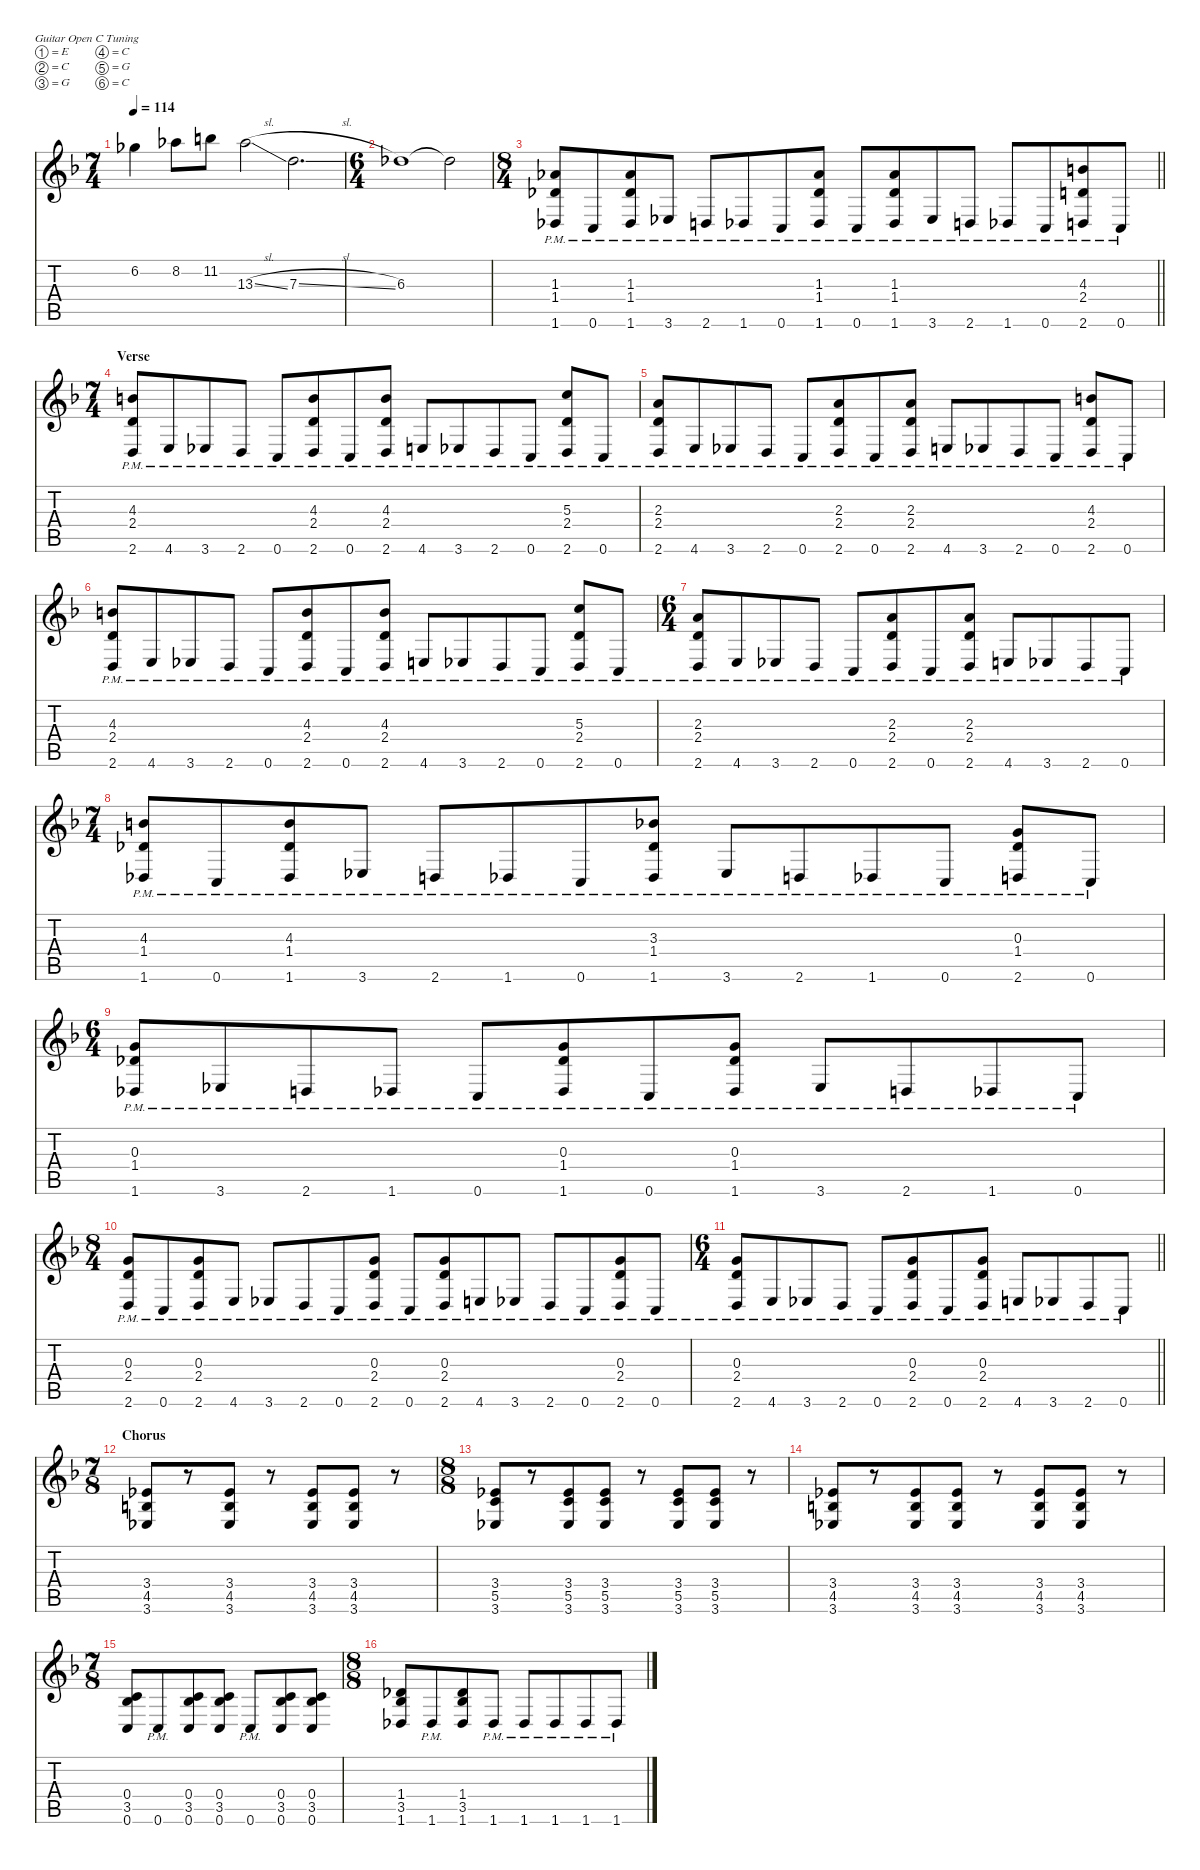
\defaultSystemsLayout 4
\hideDynamics
\bracketExtendMode nobrackets
\singleTrackTrackNamePolicy hidden
\multiTrackTrackNamePolicy hidden
\firstSystemTrackNameMode fullname
\otherSystemsTrackNameOrientation horizontal
\track ("Guitar 1" "Gtr 1") {mute instrument electricguitarjazz}
\staff {score tabs}
\tuning (E4 C4 G3 C3 G2 C2)
\ts (7 4)
\tempo 114
\clef g2
\ks dminor
6.2{acc b}.4{dy f beam Down} 8.2{acc b}.8{beam Down} 11.2{acc forcenatural}.8{beam Down} 13.3{sl acc b}.2{beam Down} 7.3{sl acc forcenatural}.2{d beam Down} |
\ts (6 4)
\beaming (8 4 4 4 4)
6.3{acc b}.1{beam Down} 6.3{t acc b}.2{beam Down} |
\ts (8 4)
\beaming (8 4 4 4 4)
\barLineRight lightlight
(1.6{pm acc b} 1.3{acc b} 1.4{acc b}).8{instrument overdrivenguitar beam Up} 0.6{pm acc forcenatural}.8{beam Up} (1.6{pm acc b} 1.4{acc b} 1.3{acc b}).8{beam Up} 3.6{pm acc b}.8{beam Up} 2.6{pm acc forcenatural}.8{beam Up} 1.6{pm acc b}.8{beam Up} 0.6{pm acc forcenatural}.8{beam Up} (1.6{pm acc b} 1.3{acc b} 1.4{acc b}).8{beam Up} 0.6{pm acc forcenatural}.8{beam Up} (1.6{pm acc b} 1.4{acc b} 1.3{acc b}).8{beam Up} 3.6{pm acc b}.8{beam Up} 2.6{pm acc forcenatural}.8{beam Up} 1.6{pm acc b}.8{beam Up} 0.6{pm acc forcenatural}.8{beam Up} (2.6{pm acc forcenatural} 2.4{acc forcenatural} 4.3{acc forcenatural}).8{beam Up} 0.6{pm acc forcenatural}.8{beam Up} |
\ts (7 4)
\beaming (8 4 4 4 4)
\section ("" "Verse")
(2.6{pm acc forcenatural} 4.3{acc forcenatural} 2.4{acc forcenatural}).8{beam Up} 4.6{pm acc forcenatural}.8{beam Up} 3.6{pm acc b}.8{beam Up} 2.6{pm acc forcenatural}.8{beam Up} 0.6{pm acc forcenatural}.8{beam Up} (2.6{pm acc forcenatural} 2.4{acc forcenatural} 4.3{acc forcenatural}).8{beam Up} 0.6{pm acc forcenatural}.8{beam Up} (2.6{pm acc forcenatural} 4.3{acc forcenatural} 2.4{acc forcenatural}).8{beam Up} 4.6{pm acc forcenatural}.8{beam Up} 3.6{pm acc b}.8{beam Up} 2.6{pm acc forcenatural}.8{beam Up} 0.6{pm acc forcenatural}.8{beam Up} (2.6{pm acc forcenatural} 2.4{acc forcenatural} 5.3{acc forcenatural}).8{beam Up} 0.6{pm acc forcenatural}.8{beam Up} |
(2.6{pm acc forcenatural} 2.3{acc forcenatural} 2.4{acc forcenatural}).8{beam Up} 4.6{pm acc forcenatural}.8{beam Up} 3.6{pm acc b}.8{beam Up} 2.6{pm acc forcenatural}.8{beam Up} 0.6{pm acc forcenatural}.8{beam Up} (2.6{pm acc forcenatural} 2.4{acc forcenatural} 2.3{acc forcenatural}).8{beam Up} 0.6{pm acc forcenatural}.8{beam Up} (2.6{pm acc forcenatural} 2.3{acc forcenatural} 2.4{acc forcenatural}).8{beam Up} 4.6{pm acc forcenatural}.8{beam Up} 3.6{pm acc b}.8{beam Up} 2.6{pm acc forcenatural}.8{beam Up} 0.6{pm acc forcenatural}.8{beam Up} (2.6{pm acc forcenatural} 2.4{acc forcenatural} 4.3{acc forcenatural}).8{beam Up} 0.6{pm acc forcenatural}.8{beam Up} |
(2.6{pm acc forcenatural} 4.3{acc forcenatural} 2.4{acc forcenatural}).8{beam Up} 4.6{pm acc forcenatural}.8{beam Up} 3.6{pm acc b}.8{beam Up} 2.6{pm acc forcenatural}.8{beam Up} 0.6{pm acc forcenatural}.8{beam Up} (2.6{pm acc forcenatural} 2.4{acc forcenatural} 4.3{acc forcenatural}).8{beam Up} 0.6{pm acc forcenatural}.8{beam Up} (2.6{pm acc forcenatural} 4.3{acc forcenatural} 2.4{acc forcenatural}).8{beam Up} 4.6{pm acc forcenatural}.8{beam Up} 3.6{pm acc b}.8{beam Up} 2.6{pm acc forcenatural}.8{beam Up} 0.6{pm acc forcenatural}.8{beam Up} (2.6{pm acc forcenatural} 2.4{acc forcenatural} 5.3{acc forcenatural}).8{beam Up} 0.6{pm acc forcenatural}.8{beam Up} |
\ts (6 4)
\beaming (8 4 4 4 4)
(2.6{pm acc forcenatural} 2.3{acc forcenatural} 2.4{acc forcenatural}).8{beam Up} 4.6{pm acc forcenatural}.8{beam Up} 3.6{pm acc b}.8{beam Up} 2.6{pm acc forcenatural}.8{beam Up} 0.6{pm acc forcenatural}.8{beam Up} (2.6{pm acc forcenatural} 2.4{acc forcenatural} 2.3{acc forcenatural}).8{beam Up} 0.6{pm acc forcenatural}.8{beam Up} (2.6{pm acc forcenatural} 2.3{acc forcenatural} 2.4{acc forcenatural}).8{beam Up} 4.6{pm acc forcenatural}.8{beam Up} 3.6{pm acc b}.8{beam Up} 2.6{pm acc forcenatural}.8{beam Up} 0.6{pm acc forcenatural}.8{beam Up} |
\ts (7 4)
\beaming (8 4 4 4 4)
(1.6{pm acc b} 1.4{acc b} 4.3{acc forcenatural}).8{beam Up} 0.6{pm acc forcenatural}.8{beam Up} (1.6{pm acc b} 4.3{acc forcenatural} 1.4{acc b}).8{beam Up} 3.6{pm acc b}.8{beam Up} 2.6{pm acc forcenatural}.8{beam Up} 1.6{pm acc b}.8{beam Up} 0.6{pm acc forcenatural}.8{beam Up} (1.6{pm acc b} 1.4{acc b} 3.3{acc b}).8{beam Up} 3.6{pm acc b}.8{beam Up} 2.6{pm acc forcenatural}.8{beam Up} 1.6{pm acc b}.8{beam Up} 0.6{pm acc forcenatural}.8{beam Up} (2.6{pm acc forcenatural} 0.3{acc forcenatural} 1.4{acc b}).8{beam Up} 0.6{pm acc forcenatural}.8{beam Up} |
\ts (6 4)
\beaming (8 4 4 4 4)
(1.6{pm acc b} 1.4{acc b} 0.3{acc forcenatural}).8{beam Up} 3.6{pm acc b}.8{beam Up} 2.6{pm acc forcenatural}.8{beam Up} 1.6{pm acc b}.8{beam Up} 0.6{pm acc forcenatural}.8{beam Up} (1.6{pm acc b} 0.3{acc forcenatural} 1.4{acc b}).8{beam Up} 0.6{pm acc forcenatural}.8{beam Up} (1.6{pm acc b} 1.4{acc b} 0.3{acc forcenatural}).8{beam Up} 3.6{pm acc b}.8{beam Up} 2.6{pm acc forcenatural}.8{beam Up} 1.6{pm acc b}.8{beam Up} 0.6{pm acc forcenatural}.8{beam Up} |
\ts (8 4)
\beaming (8 4 4 4 4)
(2.6{pm acc forcenatural} 0.3{acc forcenatural} 2.4{acc forcenatural}).8{beam Up} 0.6{pm acc forcenatural}.8{beam Up} (2.6{pm acc forcenatural} 2.4{acc forcenatural} 0.3{acc forcenatural}).8{beam Up} 4.6{pm acc forcenatural}.8{beam Up} 3.6{pm acc b}.8{beam Up} 2.6{pm acc forcenatural}.8{beam Up} 0.6{pm acc forcenatural}.8{beam Up} (2.6{pm acc forcenatural} 0.3{acc forcenatural} 2.4{acc forcenatural}).8{beam Up} 0.6{pm acc forcenatural}.8{beam Up} (2.6{pm acc forcenatural} 2.4{acc forcenatural} 0.3{acc forcenatural}).8{beam Up} 4.6{pm acc forcenatural}.8{beam Up} 3.6{pm acc b}.8{beam Up} 2.6{pm acc forcenatural}.8{beam Up} 0.6{pm acc forcenatural}.8{beam Up} (2.6{pm acc forcenatural} 0.3{acc forcenatural} 2.4{acc forcenatural}).8{beam Up} 0.6{pm acc forcenatural}.8{beam Up} |
\ts (6 4)
\beaming (8 4 4 4 4)
\barLineRight lightlight
(2.6{pm acc forcenatural} 2.4{acc forcenatural} 0.3{acc forcenatural}).8{beam Up} 4.6{pm acc forcenatural}.8{beam Up} 3.6{pm acc b}.8{beam Up} 2.6{pm acc forcenatural}.8{beam Up} 0.6{pm acc forcenatural}.8{beam Up} (2.6{pm acc forcenatural} 0.3{acc forcenatural} 2.4{acc forcenatural}).8{beam Up} 0.6{pm acc forcenatural}.8{beam Up} (2.6{pm acc forcenatural} 2.4{acc forcenatural} 0.3{acc forcenatural}).8{beam Up} 4.6{pm acc forcenatural}.8{beam Up} 3.6{pm acc b}.8{beam Up} 2.6{pm acc forcenatural}.8{beam Up} 0.6{pm acc forcenatural}.8{beam Up} |
\ts (7 8)
\beaming (8 4 4 4 4)
\section ("" "Chorus")
(3.4{acc b} 4.5{acc forcenatural} 3.6{acc b}).8{instrument distortionguitar beam Up} r.8{beam Up} (3.4{acc b} 4.5{acc forcenatural} 3.6{acc b}).8{beam Up} r.8{beam Up} (3.4{acc b} 4.5{acc forcenatural} 3.6{acc b}).8{beam Up} (3.4{acc b} 4.5{acc forcenatural} 3.6{acc b}).8{beam Up} r.8{beam Up} |
\ts (8 8)
\beaming (8 4 4 4 4)
(3.4{acc b} 5.5{acc forcenatural} 3.6{acc b}).8{beam Up} r.8{beam Up} (3.4{acc b} 5.5{acc forcenatural} 3.6{acc b}).8{beam Up} (3.4{acc b} 5.5{acc forcenatural} 3.6{acc b}).8{beam Up} r.8{beam Up} (3.4{acc b} 5.5{acc forcenatural} 3.6{acc b}).8{beam Up} (3.4{acc b} 5.5{acc forcenatural} 3.6{acc b}).8{beam Up} r.8{beam Up} |
(3.4{acc b} 4.5{acc forcenatural} 3.6{acc b}).8{beam Up} r.8{beam Up} (3.4{acc b} 4.5{acc forcenatural} 3.6{acc b}).8{beam Up} (3.4{acc b} 4.5{acc forcenatural} 3.6{acc b}).8{beam Up} r.8{beam Up} (3.4{acc b} 4.5{acc forcenatural} 3.6{acc b}).8{beam Up} (3.4{acc b} 4.5{acc forcenatural} 3.6{acc b}).8{beam Up} r.8{beam Up} |
\ts (7 8)
\beaming (8 4 4 4 4)
(0.4{acc forcenatural} 3.5{acc b} 0.6{acc forcenatural}).8{beam Up} 0.6{pm acc forcenatural}.8{beam Up} (0.4{acc forcenatural} 3.5{acc b} 0.6{acc forcenatural}).8{beam Up} (0.4{acc forcenatural} 3.5{acc b} 0.6{acc forcenatural}).8{beam Up} 0.6{pm acc forcenatural}.8{beam Up} (0.4{acc forcenatural} 3.5{acc b} 0.6{acc forcenatural}).8{beam Up} (0.4{acc forcenatural} 3.5{acc b} 0.6{acc forcenatural}).8{beam Up} |
\ts (8 8)
\beaming (8 4 4 4 4)
(1.4{acc b} 3.5{acc b} 1.6{acc b}).8{beam Up} 1.6{pm acc b}.8{beam Up} (1.4{acc b} 3.5{acc b} 1.6{acc b}).8{beam Up} 1.6{pm acc b}.8{beam Up} 1.6{pm acc b}.8{beam Up} 1.6{pm acc b}.8{beam Up} 1.6{pm acc b}.8{beam Up} 1.6{pm acc b}.8{beam Up}
